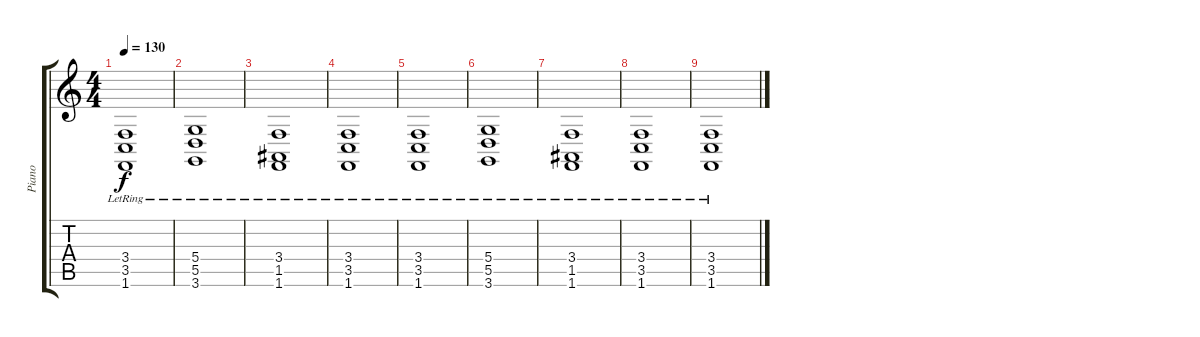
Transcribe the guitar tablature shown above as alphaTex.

\track ("Piano" "Piano") {instrument brightacousticpiano}
\staff {score tabs}
\tuning (E4 B3 G3 D3 A2 E2) {hide}
\ts (4 4)
\tempo 130
\clef g2
\ks c
(3.4{lr} 3.5{lr} 1.6{lr}).1{dy f} |
(5.4{lr} 5.5{lr} 3.6{lr}).1 |
(3.4{lr} 1.5{lr} 1.6{lr}).1 |
(3.4{lr} 3.5{lr} 1.6{lr}).1 |
(3.4{lr} 3.5{lr} 1.6{lr}).1 |
(5.4{lr} 5.5{lr} 3.6{lr}).1 |
(3.4{lr} 1.5{lr} 1.6{lr}).1 |
(3.4{lr} 3.5{lr} 1.6{lr}).1 |
(3.4{lr} 3.5{lr} 1.6{lr}).1
